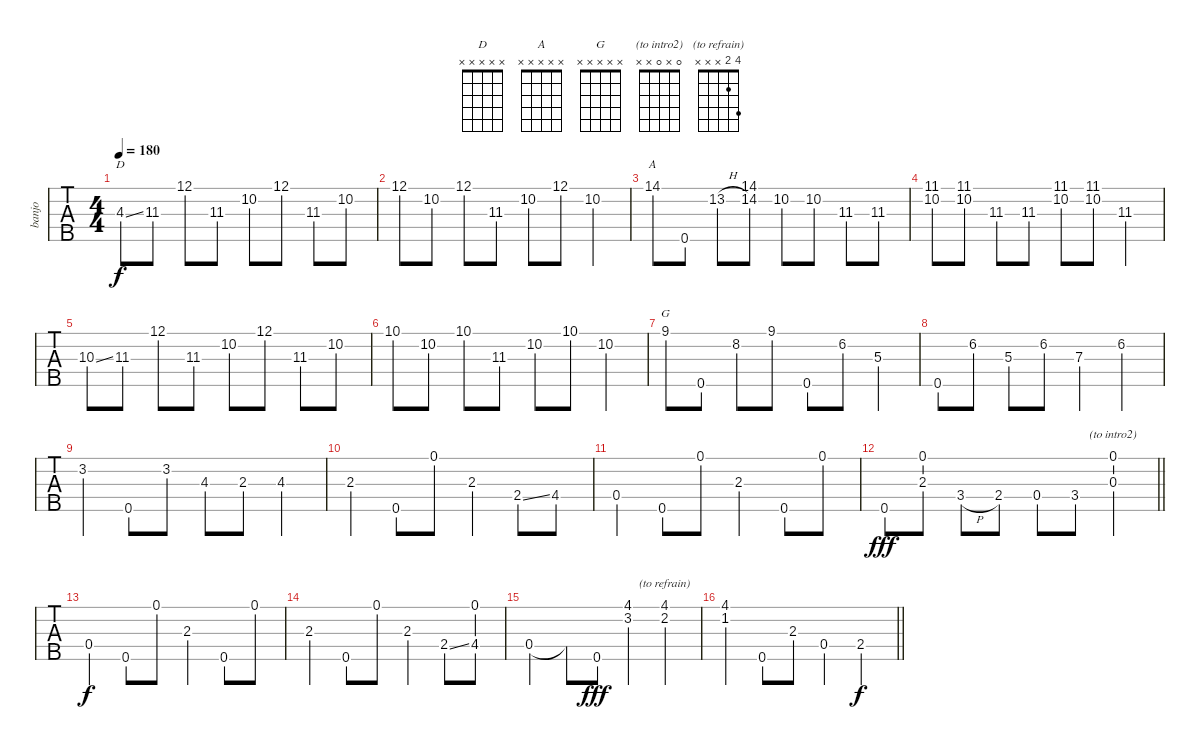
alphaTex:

\track ("banjo" "banjo") {instrument banjo}
\staff {tabs}
\tuning (D4 B3 G3 D3 A4) {hide}
\displaytranspose 12
\chord ("D" x x x x x)
\chord ("A" x x x x x)
\chord ("G" x x x x x)
\chord ("(to intro2)" 0 x 0 x x)
\chord ("(to refrain)" 4 2 x x x)
\ts (4 4)
\tempo 180
\clef g2
\ks c
4.3{ss}.8{ch "D" dy f} 11.3.8 12.1.8 11.3.8 10.2.8 12.1.8 11.3.8 10.2.8 |
12.1.8 10.2.8 12.1.8 11.3.8 10.2.8 12.1.8 10.2.4 |
14.1.8{ch "A"} 0.5.8 13.2{h}.8 (14.1 14.2).8 10.2.8 10.2.8 11.3.8 11.3.8 |
(11.1 10.2).8 (11.1 10.2).8 11.3.8 11.3.8 (11.1 10.2).8 (11.1 10.2).8 11.3.4 |
10.3{ss}.8 11.3.8 12.1.8 11.3.8 10.2.8 12.1.8 11.3.8 10.2.8 |
10.1.8 10.2.8 10.1.8 11.3.8 10.2.8 10.1.8 10.2.4 |
9.1.8{ch "G"} 0.5.8 8.2.8 9.1.8 0.5.8 6.2.8 5.3.4 |
0.5.8 6.2.8 5.3.8 6.2.8 7.3.4 6.2.4 |
3.2.4 0.5.8 3.2.8 4.3.8 2.3.8 4.3.4 |
2.3.4 0.5.8 0.1.8 2.3.4 2.4{ss}.8 4.4.8 |
0.4.4 0.5.8 0.1.8 2.3.4 0.5.8 0.1.8 |
\barLineRight lightlight
0.5.8{dy fff} (0.1 2.3).8 3.4{h}.8 2.4.8 0.4.8 3.4.8 (0.1 0.3).4{ch "(to intro2)"} |
0.4.4{dy f} 0.5.8 0.1.8 2.3.4 0.5.8 0.1.8 |
2.3.4 0.5.8 0.1.8 2.3.4 2.4{ss}.8 (0.1 4.4).8 |
0.4.4 0.4{t}.8 0.5.8{dy fff} (4.1 3.2).4 (4.1 2.2).4{ch "(to refrain)"} |
\barLineRight lightlight
(4.1 1.2).4 0.5.8 2.3.8 0.4.4 2.4.4{dy f}
